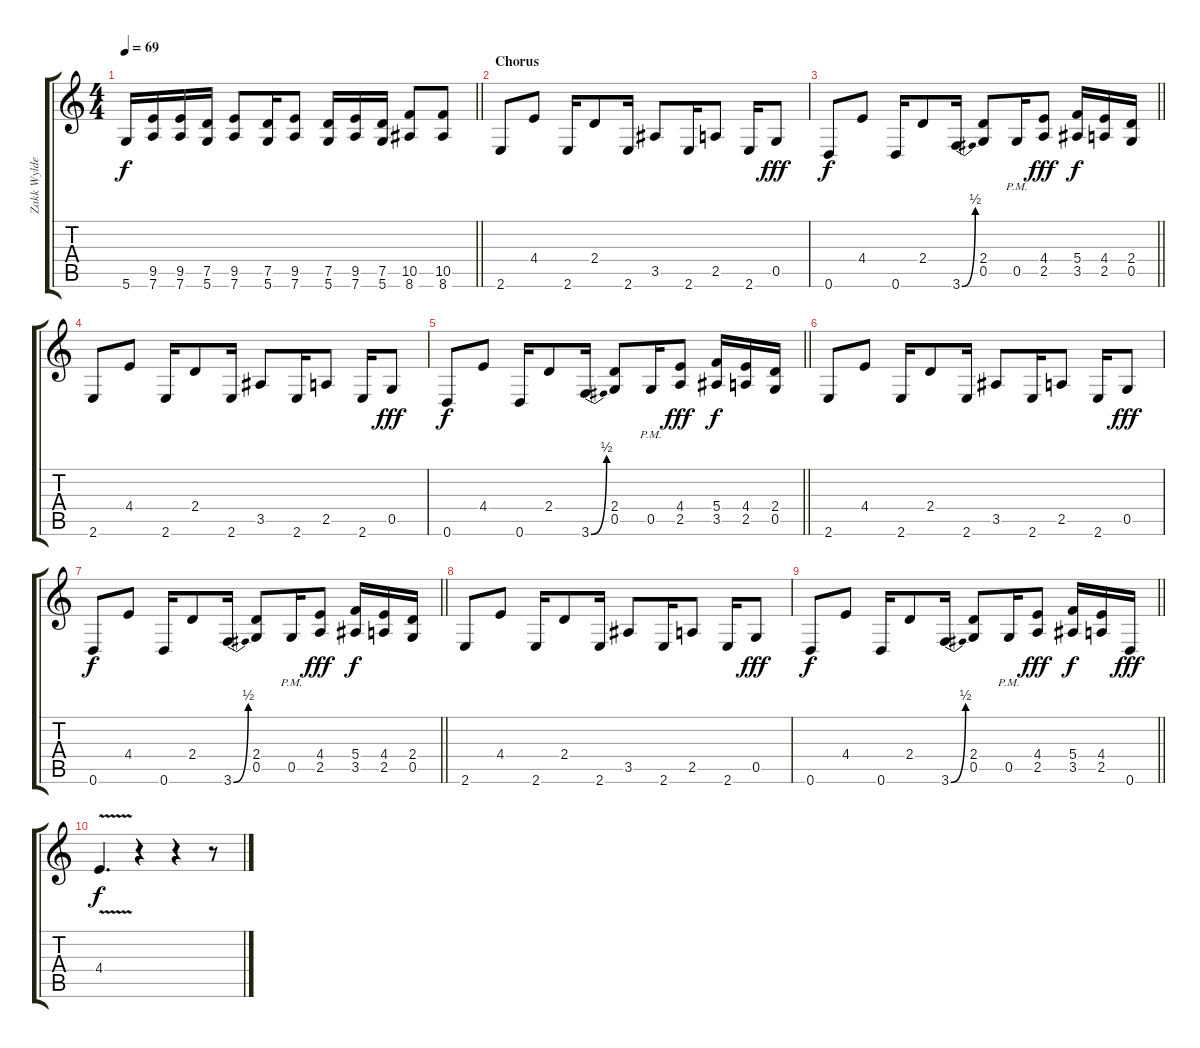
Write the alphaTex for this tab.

\track ("Zakk Wylde" "Zakk Wylde") {instrument distortionguitar}
\staff {score tabs}
\tuning (D4 A3 F3 C3 G2 D2) {hide}
\ts (4 4)
\tempo 69
\clef g2
\barLineRight lightlight
\ks c
5.6.16{dy f} (9.5 7.6).16 (9.5 7.6).16 (7.5 5.6).16 (9.5 7.6).8 (7.5 5.6).16 (9.5 7.6).8 (7.5 5.6).16 (9.5 7.6).16 (7.5 5.6).16 (10.5 8.6).8 (10.5 8.6).8 |
\section ("" "Chorus")
2.6.8 4.4.8 2.6.16 2.4.8 2.6.16 3.5.8 2.6.16 2.5.8 2.6.16 0.5.8{dy fff} |
\barLineRight lightlight
0.6.8{dy f} 4.4.8 0.6.16 2.4.8 3.6{be (bend 0 0 60 2)}.16 (2.4 0.5).8 0.5{pm}.16 (4.4 2.5).8{dy fff} (5.4 3.5).16{dy f} (4.4 2.5).16 (2.4 0.5).16 |
2.6.8 4.4.8 2.6.16 2.4.8 2.6.16 3.5.8 2.6.16 2.5.8 2.6.16 0.5.8{dy fff} |
\barLineRight lightlight
0.6.8{dy f} 4.4.8 0.6.16 2.4.8 3.6{be (bend 0 0 60 2)}.16 (2.4 0.5).8 0.5{pm}.16 (4.4 2.5).8{dy fff} (5.4 3.5).16{dy f} (4.4 2.5).16 (2.4 0.5).16 |
2.6.8 4.4.8 2.6.16 2.4.8 2.6.16 3.5.8 2.6.16 2.5.8 2.6.16 0.5.8{dy fff} |
\barLineRight lightlight
0.6.8{dy f} 4.4.8 0.6.16 2.4.8 3.6{be (bend 0 0 60 2)}.16 (2.4 0.5).8 0.5{pm}.16 (4.4 2.5).8{dy fff} (5.4 3.5).16{dy f} (4.4 2.5).16 (2.4 0.5).16 |
2.6.8 4.4.8 2.6.16 2.4.8 2.6.16 3.5.8 2.6.16 2.5.8 2.6.16 0.5.8{dy fff} |
\barLineRight lightlight
0.6.8{dy f} 4.4.8 0.6.16 2.4.8 3.6{be (bend 0 0 60 2)}.16 (2.4 0.5).8 0.5{pm}.16 (4.4 2.5).8{dy fff} (5.4 3.5).16{dy f} (4.4 2.5).16 0.6.16{dy fff} |
4.4{v}.4{d dy f} r.4 r.4 r.8
